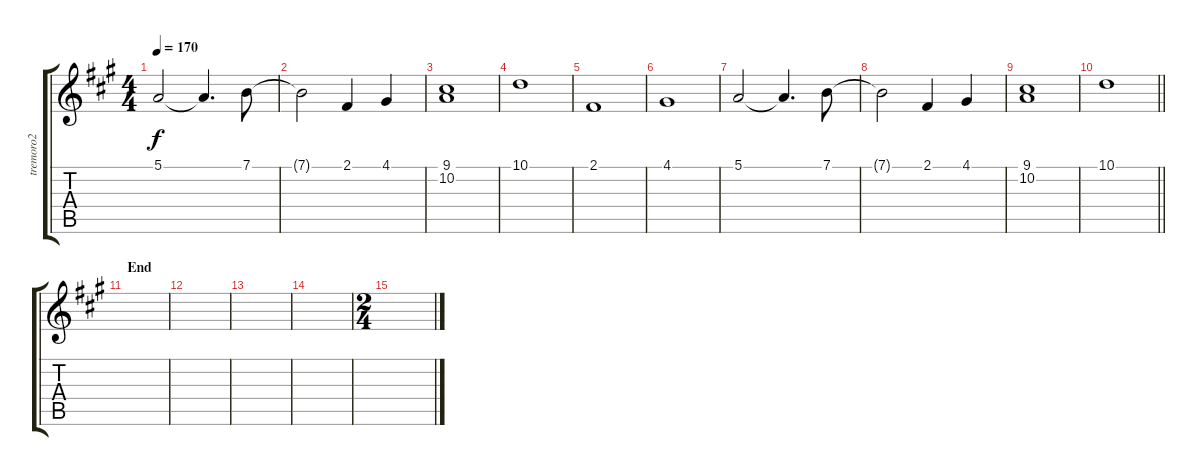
\track ("tremoro2" "tremoro2") {instrument tremolostrings}
\staff {score tabs}
\tuning (E4 B3 G3 D3 A2 E2) {hide}
\ts (4 4)
\tempo 170
\clef g2
\ks a
5.1.2{dy f} 5.1{t}.4{d} 7.1.8 |
7.1{t}.2 2.1.4 4.1.4 |
(9.1 10.2).1 |
10.1.1 |
2.1.1 |
4.1.1 |
5.1.2 5.1{t}.4{d} 7.1.8 |
7.1{t}.2 2.1.4 4.1.4 |
(9.1 10.2).1 |
\barLineRight lightlight
10.1.1 |
\section ("" "End")
|
|
|
|
\ts (2 4)
